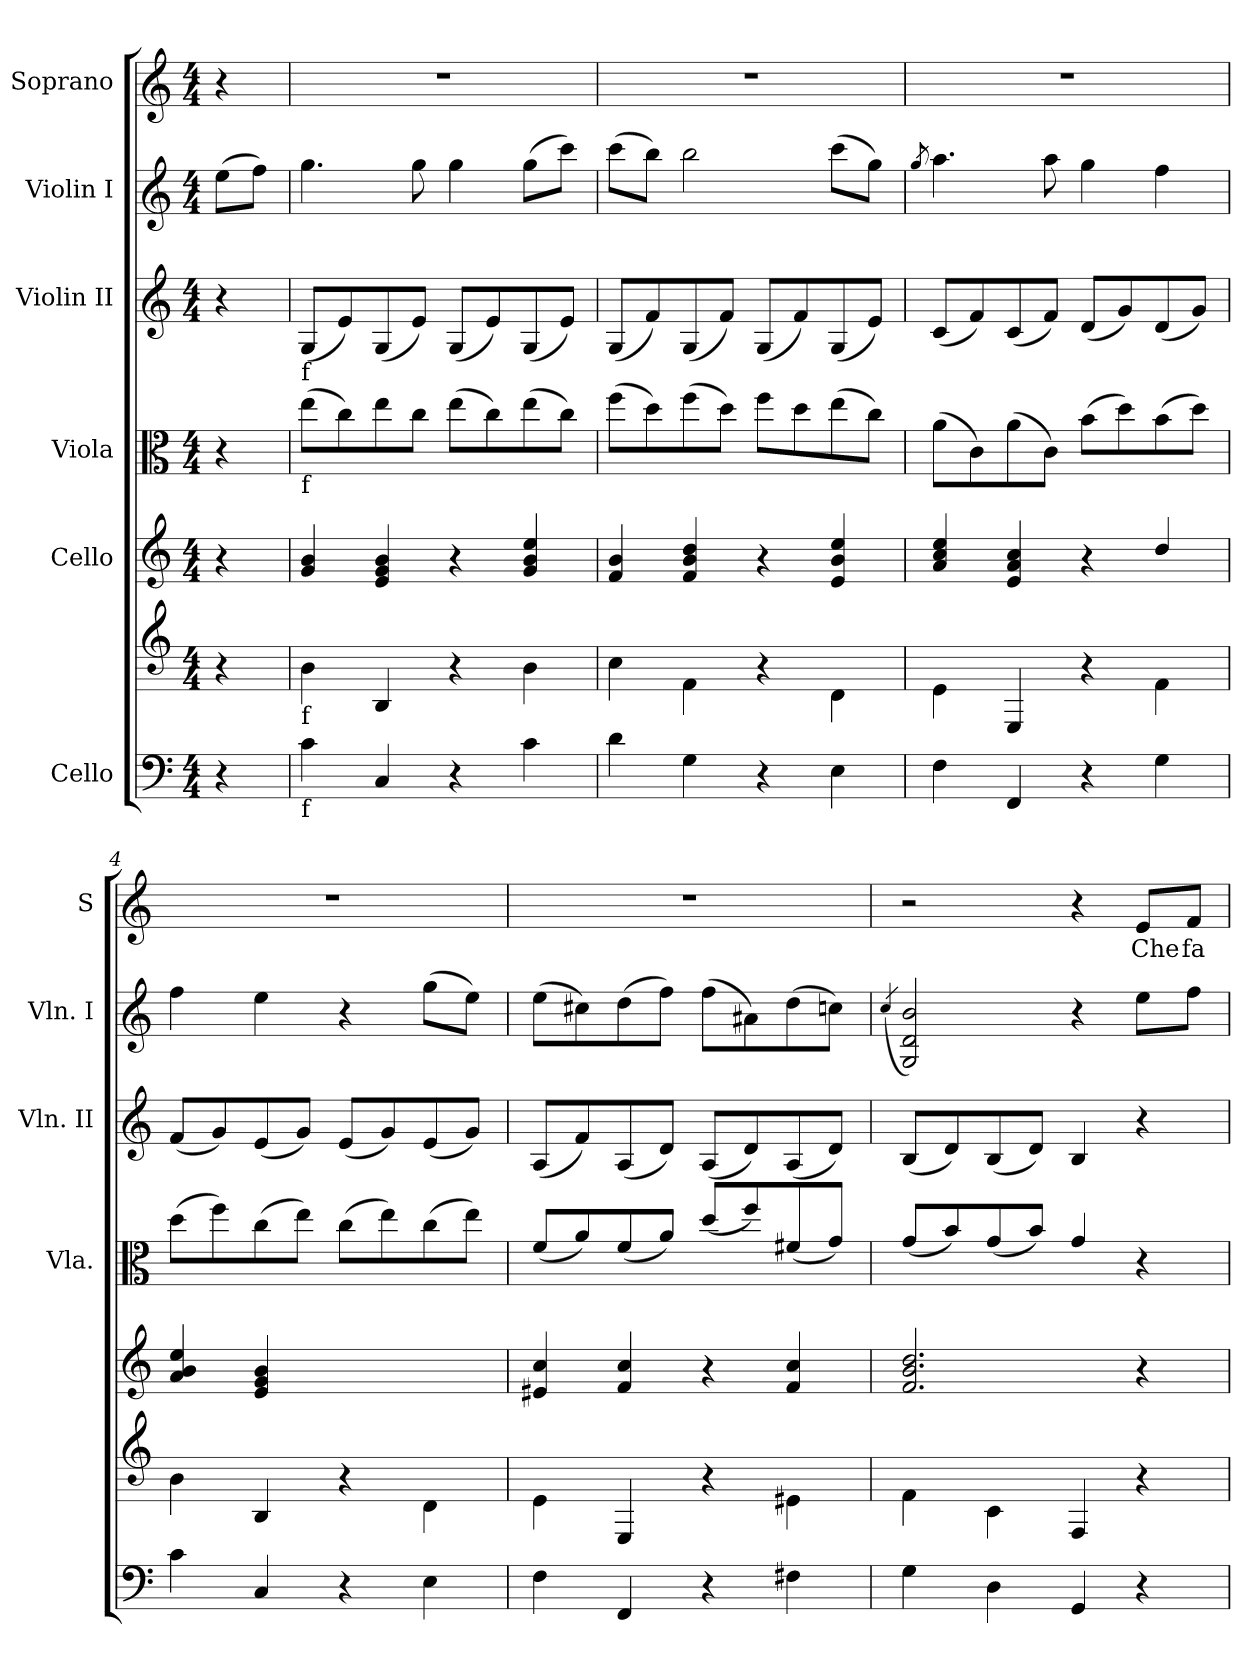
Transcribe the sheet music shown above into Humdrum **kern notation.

**kern	**kern	**kern	**kern	**kern	**kern	**kern	**text
*part6	*part6	*part5	*part4	*part3	*part2	*part1	*part1
*staff7	*staff6	*staff5	*staff4	*staff3	*staff2	*staff1	*staff1
*I"Cello	*	*I"Cello	*I"Viola	*I"Violin II	*I"Violin I	*I"Soprano	*
*	*	*	*I'Vla.	*I'Vln. II	*I'Vln. I	*I'S	*
*clefF4	*clefG5	*clefG3	*clefC3	*clefG2	*clefG2	*clefG2	*
*k[]	*k[]	*k[]	*k[]	*k[]	*k[]	*k[]	*
*C:	*C:	*C:	*C:	*C:	*C:	*C:	*
*M4/4	*M4/4	*M4/4	*M4/4	*M4/4	*M4/4	*M4/4	*
=	=	=	=	=	=	=	=
4r	4r	4r	4r	4r	(>8ee\L	4r	.
.	.	.	.	.	8ff\J)	.	.
=1	=1	=1	=1	=1	=1	=1	=1
!	!	!	!	!LO:TX:b:t=f	!	!	!
!	!	!	!LO:TX:b:t=f	!	!	!	!
!	!LO:TX:b:t=f	!	!	!	!	!	!
!LO:TX:b:t=f	!	!	!	!	!	!	!
4c\	4c\	4g/ 4e/	(>8ee\L	(<8G/L	4.gg\	1r	.
.	.	.	8cc\)	8e/)	.	.	.
4C/	4C/	4g/ 4e/ 4c/	8ee\	(<8G/	.	.	.
.	.	.	8cc\J	8e/J)	8gg\	.	.
4r	4r	4r	(>8ee\L	(<8G/L	4gg\	.	.
.	.	.	8cc\)	8e/)	.	.	.
4c\	4c\	4cc/ 4g/ 4e/	(>8ee\	(<8G/	(>8gg\L	.	.
.	.	.	8cc\J)	8e/J)	8ccc\J)	.	.
=2	=2	=2	=2	=2	=2	=2	=2
4d\	4d\	4g/ 4d/	(>8ff\L	(<8G/L	(>8ccc\L	1r	.
.	.	.	8dd\)	8f/)	8bb\J)	.	.
4G\	4G\	4b/ 4g/ 4d/	(>8ff\	(<8G/	2bb\	.	.
.	.	.	8dd\J)	8f/J)	.	.	.
4r	4r	4r	8ff\L	(<8G/L	.	.	.
.	.	.	8dd\	8f/)	.	.	.
4E\	4E\	4cc/ 4g/ 4c/	(>8ee\	(<8G/	(>8ccc\L	.	.
.	.	.	8cc\J)	8e/J)	8gg\J)	.	.
=3	=3	=3	=3	=3	=3	=3	=3
.	.	.	.	.	8qgg/	.	.
4F\	4F\	4cc/ 4a/ 4f/	(<8a\L	(<8c/L	4.aa\	1r	.
.	.	.	8c\)	8f/)	.	.	.
4FF/	4FF/	4a/ 4f/ 4c/	(<8a\	(<8c/	.	.	.
.	.	.	8c\J)	8f/J)	8aa\	.	.
4r	4r	4r	(>8b\L	(<8d/L	4gg\	.	.
.	.	.	8dd\)	8g/)	.	.	.
4G\	4G\	4b/	(>8b\	(<8d/	4ff\	.	.
.	.	.	8dd\J)	8g/J)	.	.	.
=4	=4	=4	=4	=4	=4	=4	=4
4c\	4c\	4cc/ 4g/ 4f/	(>8dd\L	(<8f/L	4ff\	1r	.
.	.	.	8ff\)	8g/)	.	.	.
4C/	4C/	4g/ 4e/ 4c/	(>8cc\	(<8e/	4ee\	.	.
.	.	.	8ee\J)	8g/J)	.	.	.
4r	4r	2ryy	(>8cc\L	(<8e/L	4r	.	.
.	.	.	8ee\)	8g/)	.	.	.
4E\	4E\	.	(>8cc\	(<8e/	(>8gg\L	.	.
.	.	.	8ee\J)	8g/J)	8ee\J)	.	.
=5	=5	=5	=5	=5	=5	=5	=5
4F\	4F\	4a/ 4c#X/	(<8f/L	(<8A/L	(>8ee\L	1r	.
.	.	.	8a/)	8f/)	8cc#X\)	.	.
4FF/	4FF/	4a/ 4d/	(<8f/	(<8A/	(>8dd\	.	.
.	.	.	8a/J)	8d/J)	8ff\J)	.	.
4r	4r	4r	(<8dd/L	(<8A/L	(>8ff\L	.	.
.	.	.	8ff/)	8d/)	8a#X\)	.	.
4F#X\	4F#X\	4a/ 4d/	(<8f#X/	(<8A/	(>8dd\	.	.
.	.	.	8g/J)	8d/J)	8ccn\J)	.	.
=6	=6	=6	=6	=6	=6	=6	=6
.	.	.	.	.	(<4qcc/	.	.
4G\	4G\	2.b/ 2.g/ 2.d/	(<8g/L	(<8B/L	2b/ 2d/ 2G/)	2r	.
.	.	.	8b/)	8d/)	.	.	.
4D\	4D\	.	(<8g/	(<8B/	.	.	.
.	.	.	8b/J)	8d/J)	.	.	.
4GG/	4GG/	.	4g/	4B/	4r	4r	.
4r	4r	4r	4r	4r	8ee\L	8e/L	Che
.	.	.	.	.	8ff\J	8f/J	fa
=	=	=	=	=	=	=	=
*-	*-	*-	*-	*-	*-	*-	*-
